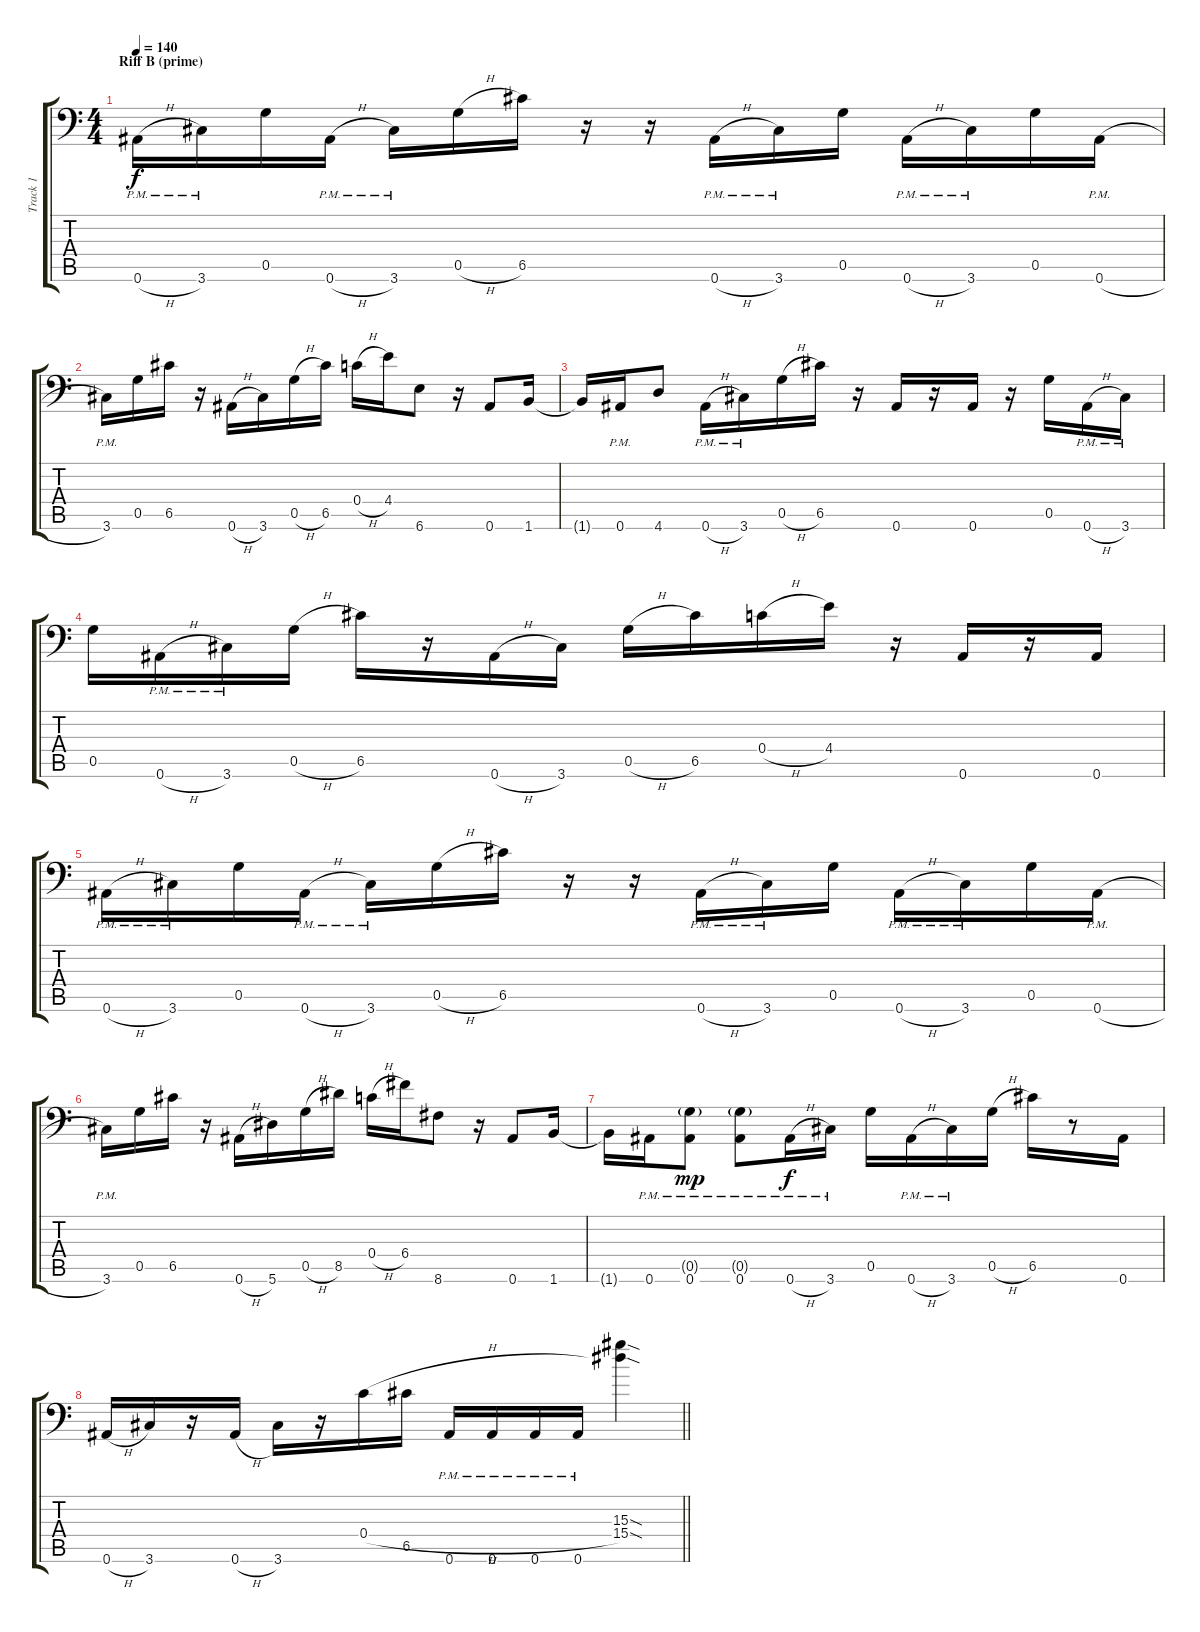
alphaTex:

\track ("Track 1" "Track 1") {instrument distortionguitar}
\staff {score tabs}
\tuning (D4 A3 F3 C3 G2 Bb1) {hide}
\ts (4 4)
\section ("" "Riff B (prime)")
\tempo 140
\clef f4
\ks c
0.6{h pm}.16{dy f} 3.6{pm}.16 0.5.16 0.6{h pm}.16 3.6{pm}.16 0.5{h}.16 6.5.16 r.16 r.16 0.6{h pm}.16 3.6{pm}.16 0.5.16 0.6{h pm}.16 3.6{pm}.16 0.5.16 0.6{h pm}.16 |
3.6{pm}.16 0.5.16 6.5.16 r.16 0.6{h}.16 3.6.16 0.5{h}.16 6.5.16 0.4{h}.16 4.4.16 6.6.8 r.16 0.6.8 1.6.16 |
1.6{t}.16 0.6{pm}.16 4.6.8 0.6{h pm}.16 3.6{pm}.16 0.5{h}.16 6.5.16 r.16 0.6.16 r.16 0.6.16 r.16 0.5.16 0.6{h pm}.16 3.6{pm}.16 |
0.5.16 0.6{h pm}.16 3.6{pm}.16 0.5{h}.16 6.5.16 r.16 0.6{h}.16 3.6.16 0.5{h}.16 6.5.16 0.4{h}.16 4.4.16 r.16 0.6.16 r.16 0.6.16 |
0.6{h pm}.16 3.6{pm}.16 0.5.16 0.6{h pm}.16 3.6{pm}.16 0.5{h}.16 6.5.16 r.16 r.16 0.6{h pm}.16 3.6{pm}.16 0.5.16 0.6{h pm}.16 3.6{pm}.16 0.5.16 0.6{h pm}.16 |
3.6{pm}.16 0.5.16 6.5.16 r.16 0.6{h}.16 5.6.16 0.5{h}.16 8.5.16 0.4{h}.16 6.4.16 8.6.8 r.16 0.6.8 1.6.16 |
1.6{t}.16 0.6{pm}.16 (0.5{g} 0.6{pm}).8{dy mp} (0.5{g} 0.6{pm}).8 0.6{h pm}.16{dy f} 3.6{pm}.16 0.5.16 0.6{h pm}.16 3.6{pm}.16 0.5{h}.16 6.5.16 r.8 0.6.16 |
\barLineRight lightlight
0.6{h}.16 3.6.16 r.16 0.6{h}.16 3.6.16 r.16 0.4{h}.16 6.5.16 0.6{pm}.16 0.6{pm}.16 0.6{pm}.16 0.6{pm}.16 (15.3{sod} 15.4{sod}).4
